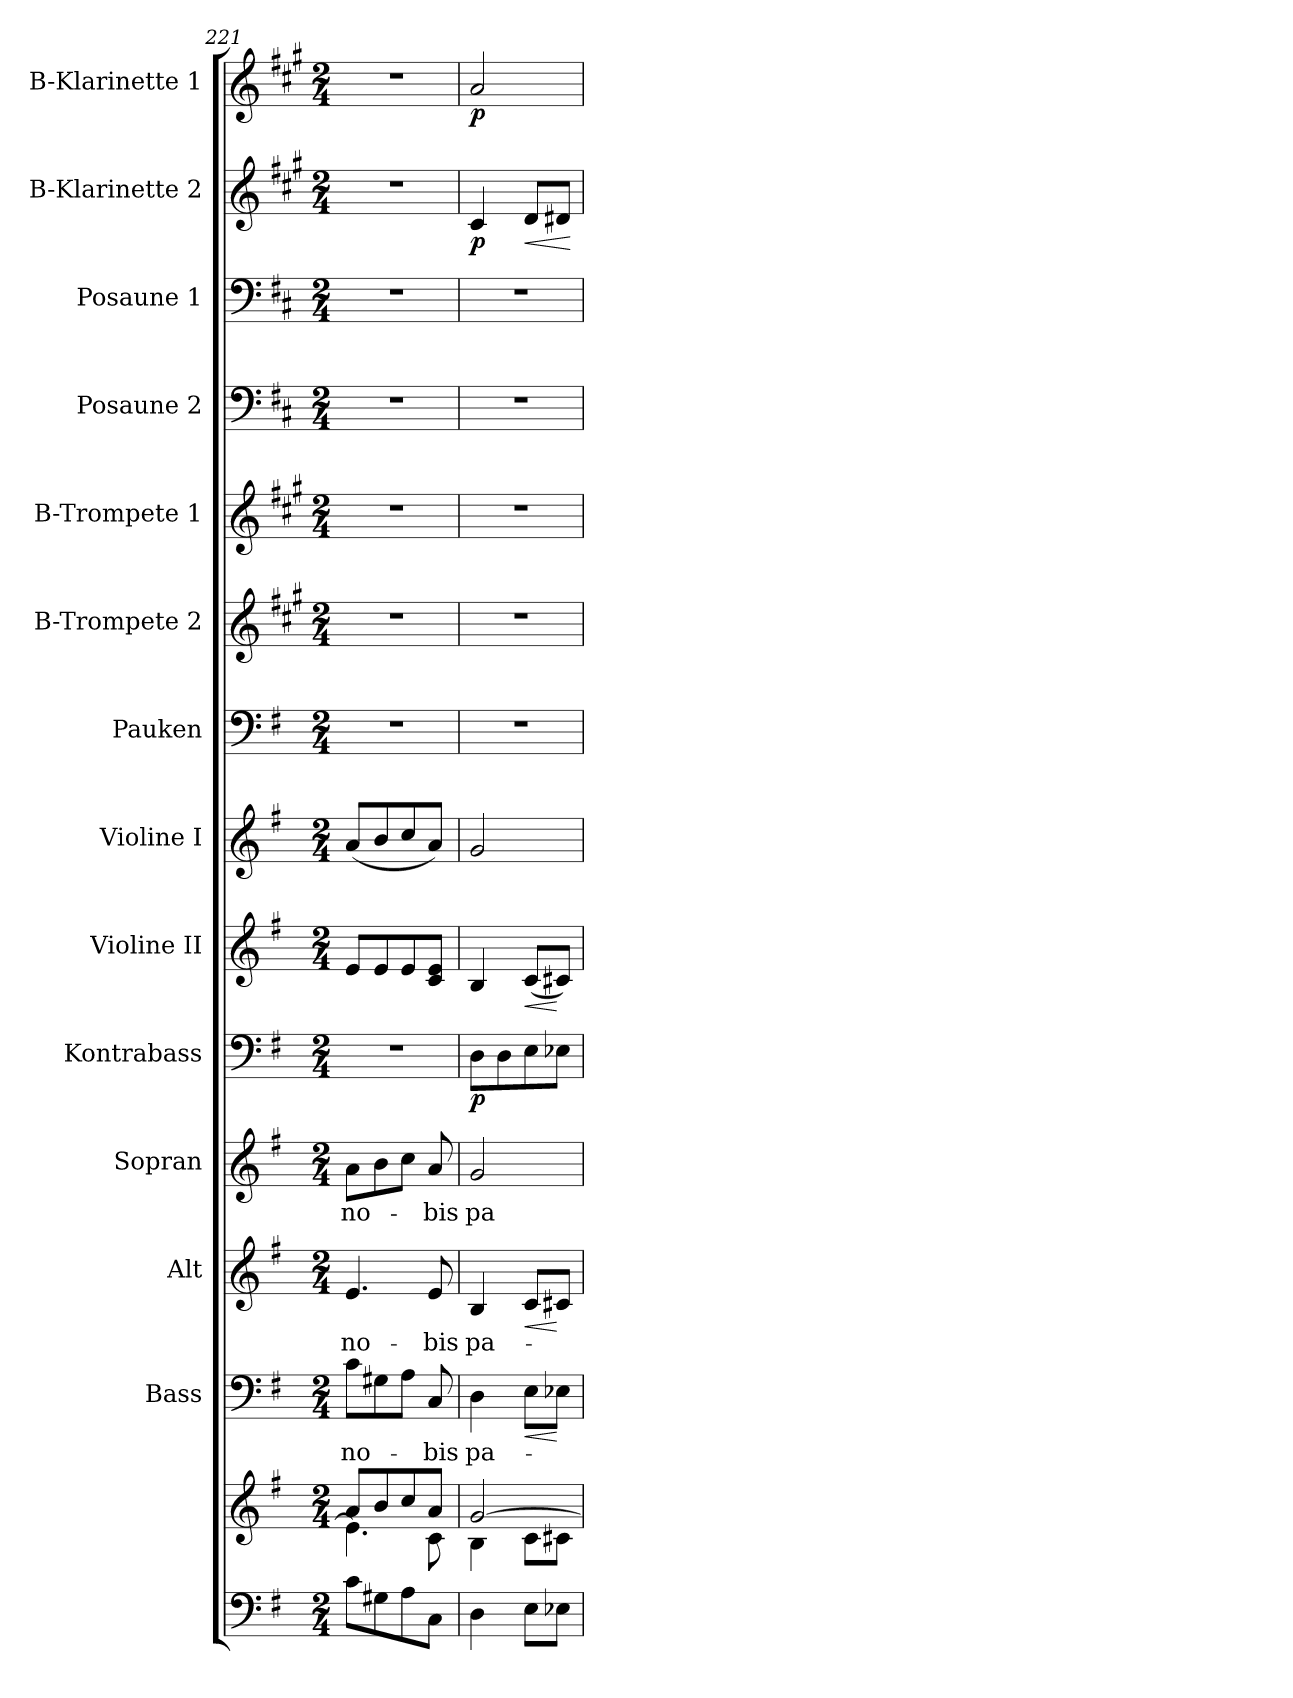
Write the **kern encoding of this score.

**kern	**kern	**kern	**text	**dynam	**kern	**text	**dynam	**kern	**text	**kern	**dynam	**kern	**dynam	**kern	**kern	**kern	**kern	**kern	**kern	**kern	**dynam	**kern	**dynam
*part14	*part14	*part13	*part13	*part13	*part12	*part12	*part12	*part11	*part11	*part10	*part10	*part9	*part9	*part8	*part7	*part6	*part5	*part4	*part3	*part2	*part2	*part1	*part1
*staff15	*staff14	*staff13	*staff13	*staff13	*staff12	*staff12	*staff12	*staff11	*staff11	*staff10	*staff10	*staff9	*staff9	*staff8	*staff7	*staff6	*staff5	*staff4	*staff3	*staff2	*staff2	*staff1	*staff1
*	*	*I"Bass	*	*	*I"Alt	*	*	*I"Sopran	*	*I"Kontrabass	*	*I"Violine II	*	*I"Violine I	*I"Pauken	*I"B-Trompete 2	*I"B-Trompete 1	*I"Posaune 2	*I"Posaune 1	*I"B-Klarinette 2	*	*I"B-Klarinette 1	*
*	*	*I'B.	*	*	*I'A.	*	*	*I'S.	*	*I'Kb.	*	*I'Vl. II	*	*I'Vl. I	*I'Pk.	*I'B Trp. 2	*I'B Trp. 1	*I'Pos. 2	*I'Pos. 1	*I'B Kl. 2	*	*I'B Kl. 1	*
*clefF4	*clefG2	*clefF4	*	*	*clefG2	*	*	*clefG2	*	*clefF4	*	*clefG2	*	*clefG2	*clefF4	*clefG2	*clefG2	*clefF4	*clefF4	*clefG2	*	*clefG2	*
*	*	*	*	*	*	*	*	*	*	*ITrd7c12	*	*	*	*	*	*ITrd1c2	*ITrd1c2	*ITrd4c7	*ITrd4c7	*ITrd1c2	*	*ITrd1c2	*
*k[f#]	*k[f#]	*k[f#]	*	*	*k[f#]	*	*	*k[f#]	*	*k[f#]	*	*k[f#]	*	*k[f#]	*k[f#]	*k[f#]	*k[f#]	*k[f#]	*k[f#]	*k[f#]	*	*k[f#]	*
*G:	*G:	*G:	*	*	*G:	*	*	*G:	*	*G:	*	*G:	*	*G:	*G:	*G:	*G:	*G:	*G:	*G:	*	*G:	*
*M2/4	*M2/4	*M2/4	*	*	*M2/4	*	*	*M2/4	*	*M2/4	*	*M2/4	*	*M2/4	*M2/4	*M2/4	*M2/4	*M2/4	*M2/4	*M2/4	*	*M2/4	*
=221	=221	=221	=221	=221	=221	=221	=221	=221	=221	=221	=221	=221	=221	=221	=221	=221	=221	=221	=221	=221	=221	=221	=221
*	*^	*	*	*	*	*	*	*	*	*	*	*	*	*	*	*	*	*	*	*	*	*	*
!	!	!	!	!LO:LY:b	!	!	!LO:LY:b	!	!	!LO:LY:b	!	!	!	!	!	!	!	!	!	!	!	!	!	!
8c\L	8a/L	4.e\]	8c\L	no-	.	4.e/	no-	.	8a\L	no-	2r	.	8e/L	.	(<8a/L	2r	2r	2r	2r	2r	2r	.	2r	.
8G#X\	8b/	.	8G#X\	.	.	.	.	.	8b\	.	.	.	8e/	.	8b/	.	.	.	.	.	.	.	.	.
8A\	8cc/	.	8A\J	.	.	.	.	.	8cc\J	.	.	.	8e/	.	8cc/	.	.	.	.	.	.	.	.	.
!	!	!	!	!LO:LY:b	!	!	!LO:LY:b	!	!	!LO:LY:b	!	!	!	!	!	!	!	!	!	!	!	!	!	!
8C\J	8a/J	8c\	8C/	-bis	.	8e/	-bis	.	8a/	-bis	.	.	8c/ 8e/J	.	8a/J)	.	.	.	.	.	.	.	.	.
!!LO:PB:g=z
=222	=222	=222	=222	=222	=222	=222	=222	=222	=222	=222	=222	=222	=222	=222	=222	=222	=222	=222	=222	=222	=222	=222	=222	=222
!	!	!	!	!LO:LY:b	!	!	!LO:LY:b	!	!	!LO:LY:b	!	!LO:DY:b	!	!	!	!	!	!	!	!	!	!LO:DY:b	!	!LO:DY:b
4D\	[>2g/	4B\	4D\	pa-	.	4B/	pa-	.	2g/	pa-	8DD\L	p	4B/	.	2g/	2r	2r	2r	2r	2r	4B/	p	2g/	p
.	.	.	.	.	.	.	.	.	.	.	8DD\	.	.	.	.	.	.	.	.	.	.	.	.	.
!	!	!	!	!	!LO:HP:b	!	!	!LO:HP:b	!	!	!	!	!	!LO:HP:b	!	!	!	!	!	!	!	!LO:HP:b	!	!
8E\L	.	8c\L	8E\L	.	<	8c/L	.	<	.	.	8EE\	.	(<8c/L	<	.	.	.	.	.	.	8c/L	<	.	.
8E-X\J	.	8c#X\J	8E-X\J	.	[	8c#X/J	.	[	.	.	8EE-X\J	.	8c#X/J)	[	.	.	.	.	.	.	8c#X/J	.	.	.
*	*v	*v	*	*	*	*	*	*	*	*	*	*	*	*	*	*	*	*	*	*	*	*	*	*
.	.	.	.	.	.	.	.	.	.	.	.	.	.	.	.	.	.	.	.	.	[	.	.
=	=	=	=	=	=	=	=	=	=	=	=	=	=	=	=	=	=	=	=	=	=	=	=
*-	*-	*-	*-	*-	*-	*-	*-	*-	*-	*-	*-	*-	*-	*-	*-	*-	*-	*-	*-	*-	*-	*-	*-
